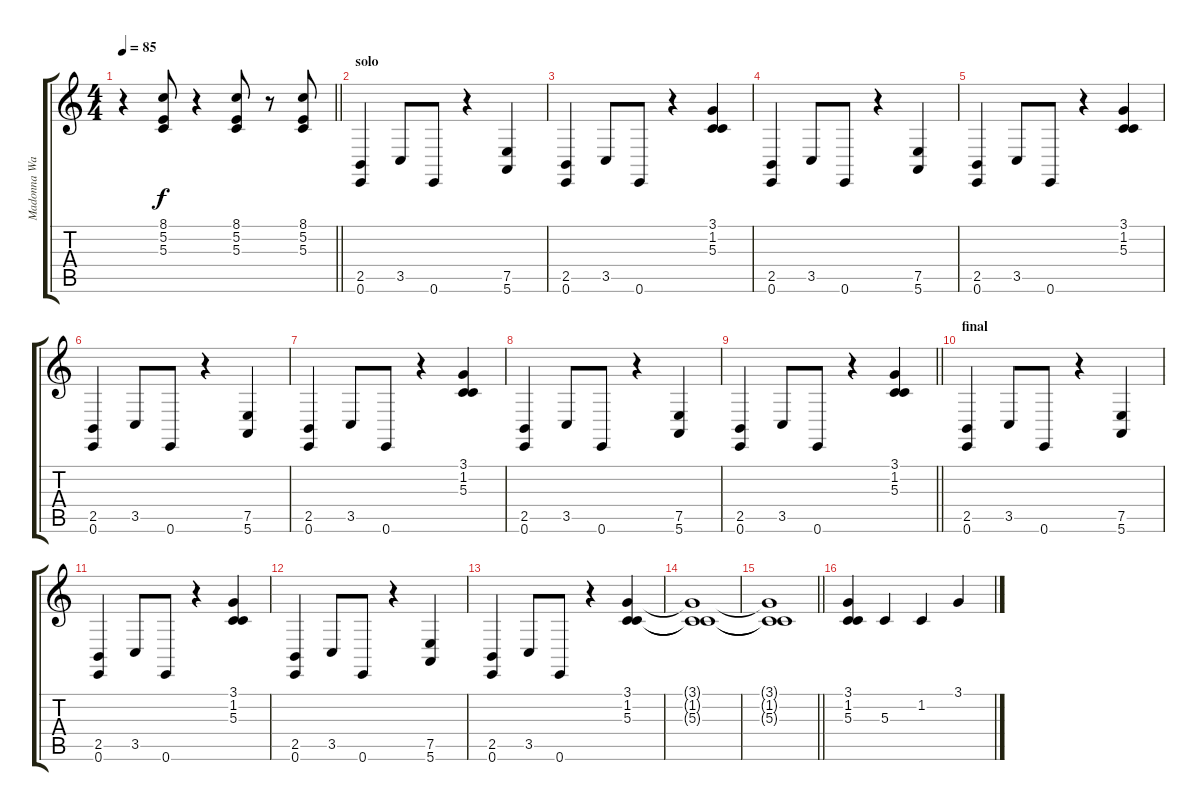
\track ("Madonna Wayne Gacy" "Madonna Wa") {instrument electricpiano1}
\staff {score tabs}
\tuning (E4 B3 G3 D3 A2 E2) {hide}
\ts (4 4)
\tempo 85
\clef g2
\barLineRight lightlight
\ks c
r.4{dy f} (8.1 5.2 5.3).8 r.4 (8.1 5.2 5.3).8 r.8 (8.1 5.2 5.3).8 |
\section ("" "solo")
(2.5 0.6).4 3.5.8 0.6.8 r.4 (7.5 5.6).4 |
(2.5 0.6).4 3.5.8 0.6.8 r.4 (3.1 1.2 5.3).4 |
(2.5 0.6).4 3.5.8 0.6.8 r.4 (7.5 5.6).4 |
(2.5 0.6).4 3.5.8 0.6.8 r.4 (3.1 1.2 5.3).4 |
(2.5 0.6).4 3.5.8 0.6.8 r.4 (7.5 5.6).4 |
(2.5 0.6).4 3.5.8 0.6.8 r.4 (3.1 1.2 5.3).4 |
(2.5 0.6).4 3.5.8 0.6.8 r.4 (7.5 5.6).4 |
\barLineRight lightlight
(2.5 0.6).4 3.5.8 0.6.8 r.4 (3.1 1.2 5.3).4 |
\section ("" "final")
(2.5 0.6).4 3.5.8 0.6.8 r.4 (7.5 5.6).4 |
(2.5 0.6).4 3.5.8 0.6.8 r.4 (3.1 1.2 5.3).4 |
(2.5 0.6).4 3.5.8 0.6.8 r.4 (7.5 5.6).4 |
(2.5 0.6).4 3.5.8 0.6.8 r.4 (3.1 1.2 5.3).4 |
(3.1{t} 1.2{t} 5.3{t}).1 |
\barLineRight lightlight
(3.1{t} 1.2{t} 5.3{t}).1 |
(3.1 1.2 5.3).4 5.3.4 1.2.4 3.1.4
